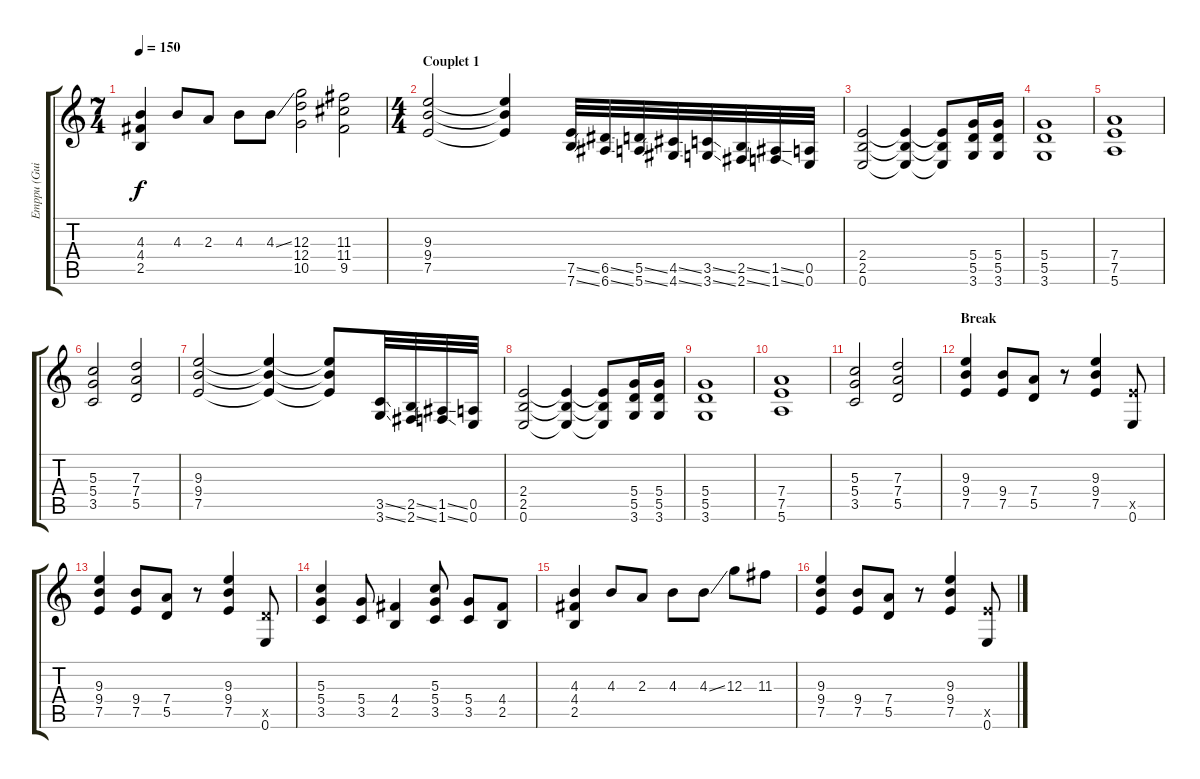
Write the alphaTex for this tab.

\track ("Emppu (Guitar)" "Emppu (Gui") {instrument distortionguitar}
\staff {score tabs}
\tuning (E4 B3 G3 D3 A2 E2) {hide}
\ts (7 4)
\tempo 150
\clef g2
\ks c
(4.3 4.4 2.5).4{dy f} 4.3.8 2.3.8 4.3.8 4.3{ss}.8 (12.3 12.4 10.5).2 (11.3 11.4 9.5).2 |
\ts (4 4)
\section ("" "Couplet 1")
(9.3 9.4 7.5).2 (9.3{t} 9.4{t} 7.5{t}).4 (7.5{ss} 7.6{ss}).32 (6.5{ss} 6.6{ss}).32 (5.5{ss} 5.6{ss}).32 (4.5{ss} 4.6{ss}).32 (3.5{ss} 3.6{ss}).32 (2.5{ss} 2.6{ss}).32 (1.5{ss} 1.6{ss}).32 (0.5 0.6).32 |
(2.4 2.5 0.6).2 (2.4{t} 2.5{t} 0.6{t}).4 (2.4{t} 2.5{t} 0.6{t}).8 (5.4 5.5 3.6).16 (5.4 5.5 3.6).16 |
(5.4 5.5 3.6).1 |
(7.4 7.5 5.6).1 |
(5.3 5.4 3.5).2 (7.3 7.4 5.5).2 |
(9.3 9.4 7.5).2 (9.3{t} 9.4{t} 7.5{t}).4 (9.3{t} 9.4{t} 7.5{t}).8 (3.5{ss} 3.6{ss}).32 (2.5{ss} 2.6{ss}).32 (1.5{ss} 1.6{ss}).32 (0.5 0.6).32 |
(2.4 2.5 0.6).2 (2.4{t} 2.5{t} 0.6{t}).4 (2.4{t} 2.5{t} 0.6{t}).8 (5.4 5.5 3.6).16 (5.4 5.5 3.6).16 |
(5.4 5.5 3.6).1 |
(7.4 7.5 5.6).1 |
(5.3 5.4 3.5).2 (7.3 7.4 5.5).2 |
\section ("" "Break")
(9.3 9.4 7.5).4 (9.4 7.5).8 (7.4 5.5).8 r.8 (9.3 9.4 7.5).4 (7.5{x} 0.6).8 |
(9.3 9.4 7.5).4 (9.4 7.5).8 (7.4 5.5).8 r.8 (9.3 9.4 7.5).4 (5.5{x} 0.6).8 |
(5.3 5.4 3.5).4 (5.4 3.5).8 (4.4 2.5).4 (5.3 5.4 3.5).8 (5.4 3.5).8 (4.4 2.5).8 |
(4.3 4.4 2.5).4 4.3.8 2.3.8 4.3.8 4.3{ss}.8 12.3.8 11.3.8 |
(9.3 9.4 7.5).4 (9.4 7.5).8 (7.4 5.5).8 r.8 (9.3 9.4 7.5).4 (7.5{x} 0.6).8
